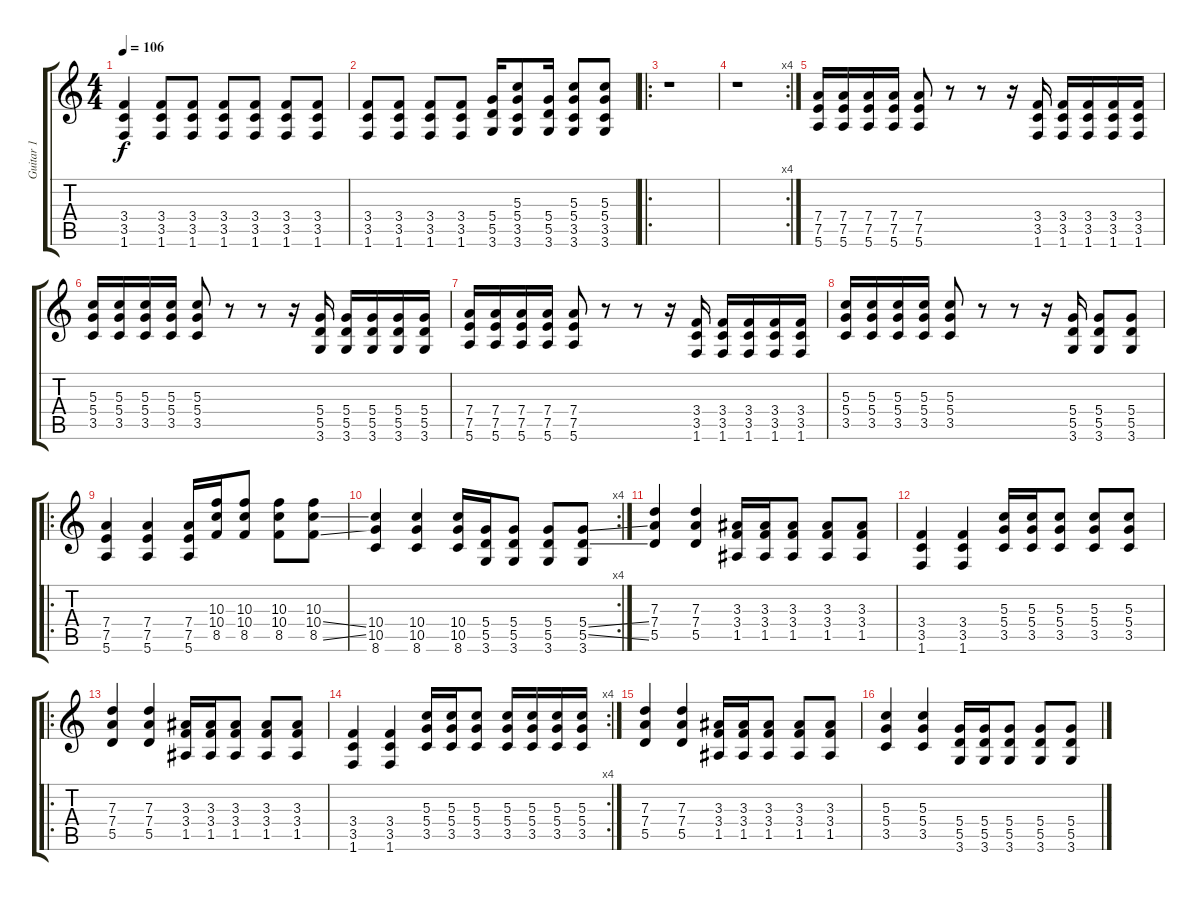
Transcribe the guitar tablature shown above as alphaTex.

\track ("Guitar 1" "Guitar 1") {instrument overdrivenguitar}
\staff {score tabs}
\tuning (E4 B3 G3 D3 A2 E2) {hide}
\ts (4 4)
\tempo 106
\clef g2
\ks c
(3.4 3.5 1.6).4{dy f} (3.4 3.5 1.6).8 (3.4 3.5 1.6).8 (3.4 3.5 1.6).8 (3.4 3.5 1.6).8 (3.4 3.5 1.6).8 (3.4 3.5 1.6).8 |
(3.4 3.5 1.6).8 (3.4 3.5 1.6).8 (3.4 3.5 1.6).8 (3.4 3.5 1.6).8 (5.4 5.5 3.6).16 (5.3 5.4 3.5 3.6).8 (5.4 5.5 3.6).16 (5.3 5.4 3.5 3.6).8 (5.3 5.4 3.5 3.6).8 |
\ro
r.1 |
\rc 4
r.1 |
(7.4 7.5 5.6).16 (7.4 7.5 5.6).16 (7.4 7.5 5.6).16 (7.4 7.5 5.6).16 (7.4 7.5 5.6).8 r.8 r.8 r.16 (3.4 3.5 1.6).16 (3.4 3.5 1.6).16 (3.4 3.5 1.6).16 (3.4 3.5 1.6).16 (3.4 3.5 1.6).16 |
(5.3 5.4 3.5).16 (5.3 5.4 3.5).16 (5.3 5.4 3.5).16 (5.3 5.4 3.5).16 (5.3 5.4 3.5).8 r.8 r.8 r.16 (5.4 5.5 3.6).16 (5.4 5.5 3.6).16 (5.4 5.5 3.6).16 (5.4 5.5 3.6).16 (5.4 5.5 3.6).16 |
(7.4 7.5 5.6).16 (7.4 7.5 5.6).16 (7.4 7.5 5.6).16 (7.4 7.5 5.6).16 (7.4 7.5 5.6).8 r.8 r.8 r.16 (3.4 3.5 1.6).16 (3.4 3.5 1.6).16 (3.4 3.5 1.6).16 (3.4 3.5 1.6).16 (3.4 3.5 1.6).16 |
(5.3 5.4 3.5).16 (5.3 5.4 3.5).16 (5.3 5.4 3.5).16 (5.3 5.4 3.5).16 (5.3 5.4 3.5).8 r.8 r.8 r.16 (5.4 5.5 3.6).16 (5.4 5.5 3.6).8 (5.4 5.5 3.6).8 |
\ro
(7.4 7.5 5.6).4 (7.4 7.5 5.6).4 (7.4 7.5 5.6).16 (10.3 10.4 8.5).16 (10.3 10.4 8.5).8 (10.3 10.4 8.5).8 (10.3 10.4{ss} 8.5{ss}).8 |
\rc 4
(10.4 10.5 8.6).4 (10.4 10.5 8.6).4 (10.4 10.5 8.6).16 (5.4 5.5 3.6).16 (5.4 5.5 3.6).8 (5.4 5.5 3.6).8 (5.4{ss} 5.5{ss} 3.6).8 |
(7.3 7.4 5.5).4 (7.3 7.4 5.5).4 (3.3 3.4 1.5).16 (3.3 3.4 1.5).16 (3.3 3.4 1.5).8 (3.3 3.4 1.5).8 (3.3 3.4 1.5).8 |
(3.4 3.5 1.6).4 (3.4 3.5 1.6).4 (5.3 5.4 3.5).16 (5.3 5.4 3.5).16 (5.3 5.4 3.5).8 (5.3 5.4 3.5).8 (5.3 5.4 3.5).8 |
\ro
(7.3 7.4 5.5).4 (7.3 7.4 5.5).4 (3.3 3.4 1.5).16 (3.3 3.4 1.5).16 (3.3 3.4 1.5).8 (3.3 3.4 1.5).8 (3.3 3.4 1.5).8 |
\rc 4
(3.4 3.5 1.6).4 (3.4 3.5 1.6).4 (5.3 5.4 3.5).16 (5.3 5.4 3.5).16 (5.3 5.4 3.5).8 (5.3 5.4 3.5).16 (5.3 5.4 3.5).16 (5.3 5.4 3.5).16 (5.3 5.4 3.5).16 |
(7.3 7.4 5.5).4 (7.3 7.4 5.5).4 (3.3 3.4 1.5).16 (3.3 3.4 1.5).16 (3.3 3.4 1.5).8 (3.3 3.4 1.5).8 (3.3 3.4 1.5).8 |
(5.3 5.4 3.5).4 (5.3 5.4 3.5).4 (5.4 5.5 3.6).16 (5.4 5.5 3.6).16 (5.4 5.5 3.6).8 (5.4 5.5 3.6).8 (5.4 5.5 3.6).8
